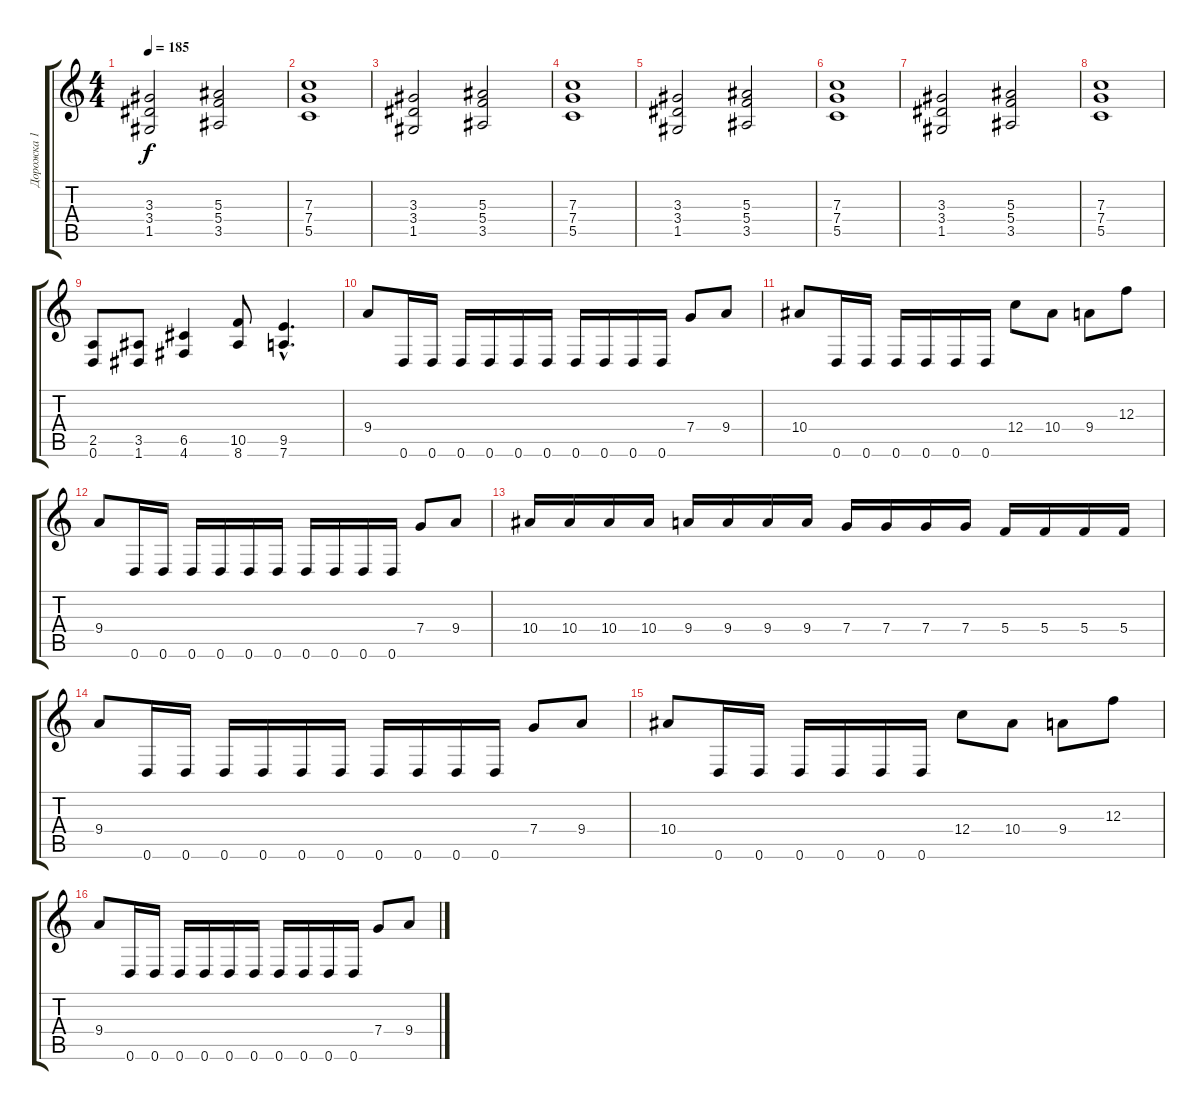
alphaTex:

\track ("Дорожка 1" "Дорожка 1") {instrument distortionguitar}
\staff {score tabs}
\tuning (D4 A3 F3 C3 G2 D2) {hide}
\ts (4 4)
\tempo 185
\clef g2
\ks c
(3.3 3.4 1.5).2{dy f} (5.3 5.4 3.5).2 |
(7.3 7.4 5.5).1 |
(3.3 3.4 1.5).2 (5.3 5.4 3.5).2 |
(7.3 7.4 5.5).1 |
(3.3 3.4 1.5).2 (5.3 5.4 3.5).2 |
(7.3 7.4 5.5).1 |
(3.3 3.4 1.5).2 (5.3 5.4 3.5).2 |
(7.3 7.4 5.5).1 |
(2.5 0.6).8 (3.5 1.6).8 (6.5 4.6).4 (10.5 8.6).8 (9.5{hac} 7.6{hac}).4{d} |
9.4.8 0.6.16 0.6.16 0.6.16 0.6.16 0.6.16 0.6.16 0.6.16 0.6.16 0.6.16 0.6.16 7.4.8 9.4.8 |
10.4.8 0.6.16 0.6.16 0.6.16 0.6.16 0.6.16 0.6.16 12.4.8 10.4.8 9.4.8 12.3.8 |
9.4.8 0.6.16 0.6.16 0.6.16 0.6.16 0.6.16 0.6.16 0.6.16 0.6.16 0.6.16 0.6.16 7.4.8 9.4.8 |
10.4.16 10.4.16 10.4.16 10.4.16 9.4.16 9.4.16 9.4.16 9.4.16 7.4.16 7.4.16 7.4.16 7.4.16 5.4.16 5.4.16 5.4.16 5.4.16 |
9.4.8 0.6.16 0.6.16 0.6.16 0.6.16 0.6.16 0.6.16 0.6.16 0.6.16 0.6.16 0.6.16 7.4.8 9.4.8 |
10.4.8 0.6.16 0.6.16 0.6.16 0.6.16 0.6.16 0.6.16 12.4.8 10.4.8 9.4.8 12.3.8 |
9.4.8 0.6.16 0.6.16 0.6.16 0.6.16 0.6.16 0.6.16 0.6.16 0.6.16 0.6.16 0.6.16 7.4.8 9.4.8
